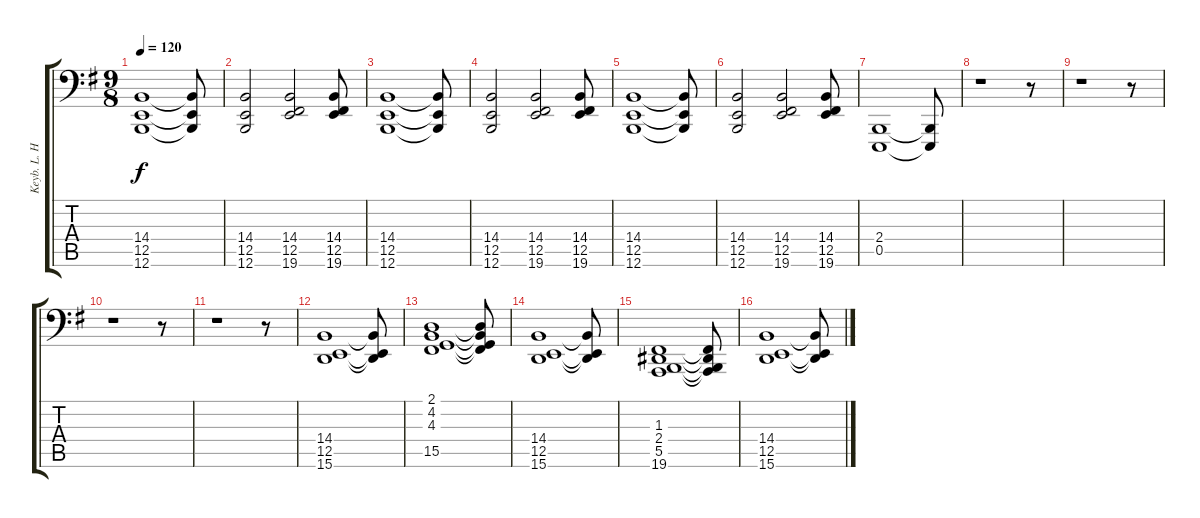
\track ("Keyb. L. Hand" "Keyb. L. H") {instrument drawbarorgan}
\staff {score tabs}
\tuning (C3 G2 D2 A1 E1 B0) {hide}
\ts (9 8)
\tempo 120
\clef f4
\ks g
(14.4 12.5 12.6).1{dy f} (14.4{t} 12.5{t} 12.6{t}).8 |
(14.4 12.5 12.6).2 (14.4 12.5 19.6).2 (14.4 12.5 19.6).8 |
(14.4 12.5 12.6).1 (14.4{t} 12.5{t} 12.6{t}).8 |
(14.4 12.5 12.6).2 (14.4 12.5 19.6).2 (14.4 12.5 19.6).8 |
(14.4 12.5 12.6).1 (14.4{t} 12.5{t} 12.6{t}).8 |
(14.4 12.5 12.6).2 (14.4 12.5 19.6).2 (14.4 12.5 19.6).8 |
(2.4 0.5).1{volume 0} (2.4{t} 0.5{t}).8 |
r.1 r.8 |
r.1 r.8 |
r.1 r.8 |
r.1 r.8 |
(14.4 12.5 15.6).1{volume 14} (14.4{t} 12.5{t} 15.6{t}).8 |
(2.1 4.2 4.3 15.5).1 (2.1{t} 4.2{t} 4.3{t} 15.5{t}).8 |
(14.4 12.5 15.6).1 (14.4{t} 12.5{t} 15.6{t}).8 |
(1.3 2.4 5.5 19.6).1 (1.3{t} 2.4{t} 5.5{t} 19.6{t}).8 |
(14.4 12.5 15.6).1{volume 14} (14.4{t} 12.5{t} 15.6{t}).8
